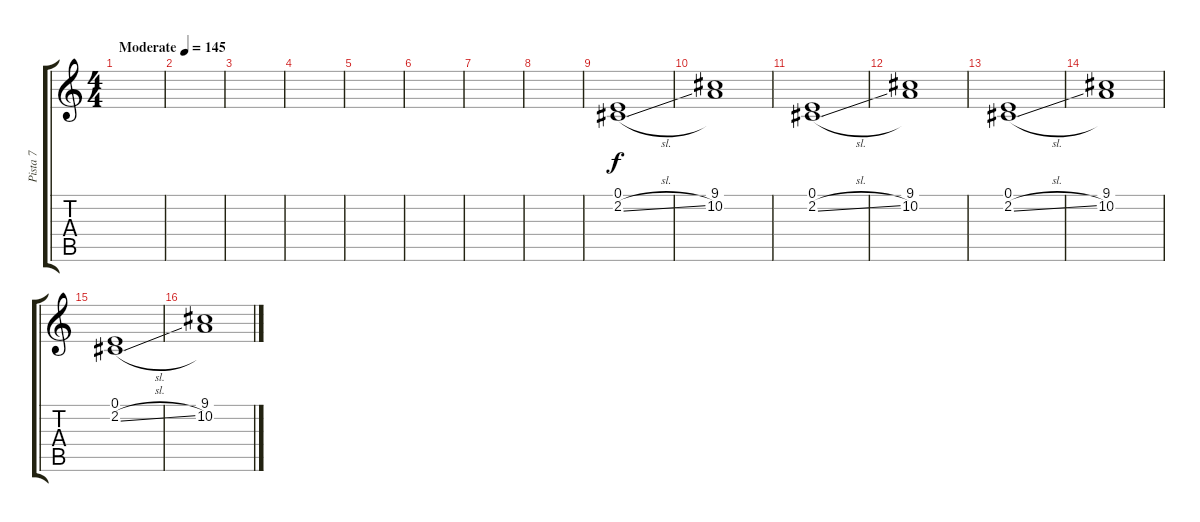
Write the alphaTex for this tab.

\track ("Pista 7" "Pista 7") {instrument synthstrings1}
\staff {score tabs}
\tuning (E4 B3 G3 D3 A2 E2) {hide}
\ts (4 4)
\tempo (145 "Moderate")
\clef g2
\ks c
|
|
|
|
|
|
|
|
(0.1 2.2{sl}).1 |
(9.1 10.2).1 |
(0.1 2.2{sl}).1 |
(9.1 10.2).1 |
(0.1 2.2{sl}).1 |
(9.1 10.2).1 |
(0.1 2.2{sl}).1 |
(9.1 10.2).1
